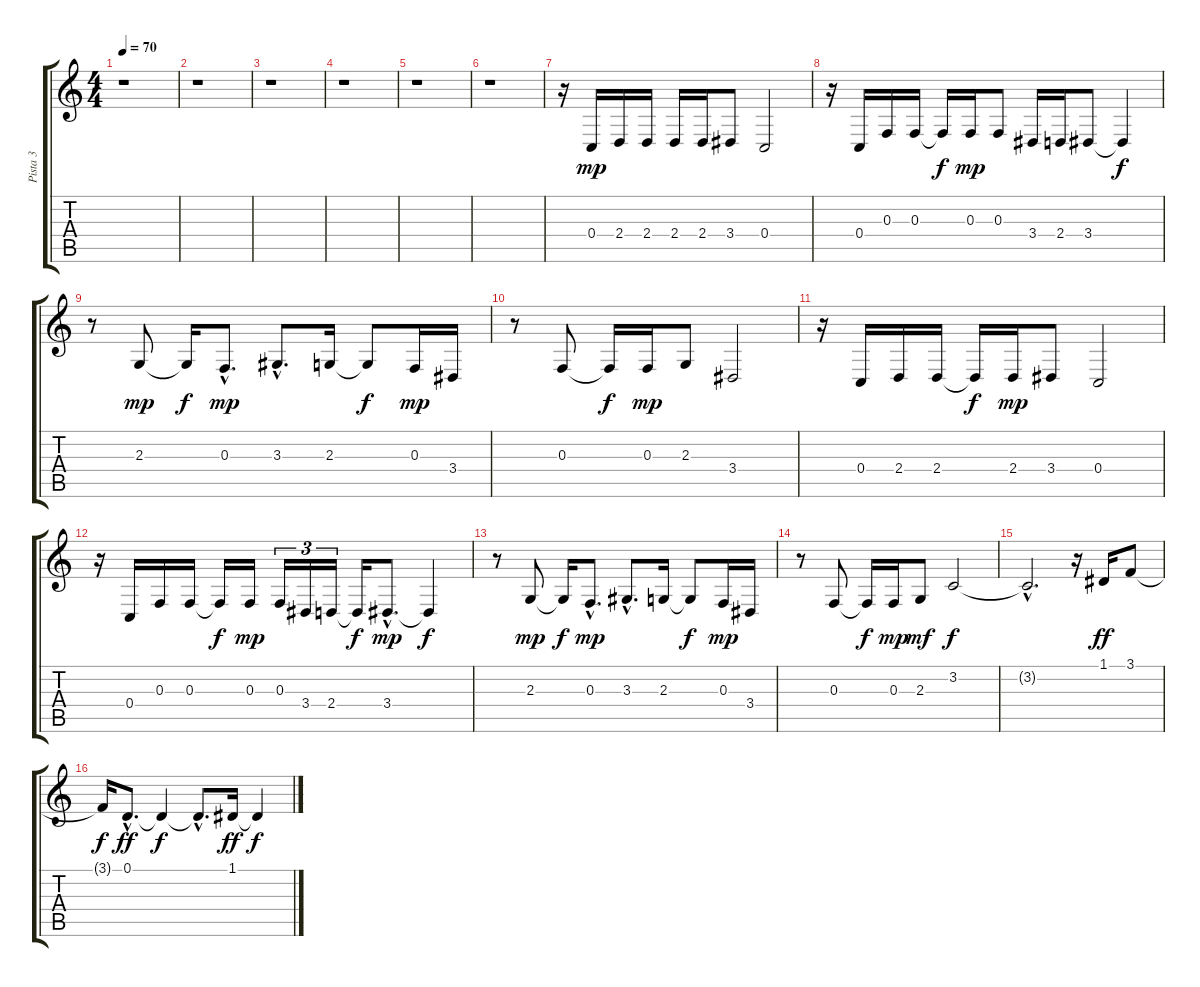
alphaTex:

\track ("Pista 3" "Pista 3") {instrument cello}
\staff {score tabs}
\tuning (D4 A3 F3 C3 G2 D2) {hide}
\ts (4 4)
\tempo 70
\clef g2
\ks c
r.1{dy mp instrument cello} |
r.1 |
r.1 |
r.1 |
r.1 |
r.1 |
r.16 0.4.16 2.4.16 2.4.16 2.4.16 2.4.16 3.4.8 0.4.2 |
r.16 0.4.16 0.3.16 0.3.16 0.3{t}.16{dy f} 0.3.16{dy mp} 0.3.8 3.4.16 2.4.16 3.4.8 3.4{t}.4{dy f} |
r.8 2.3.8{dy mp} 2.3{t}.16{dy f} 0.3{hac}.8{d dy mp} 3.3{hac}.8{d} 2.3.16 2.3{t}.8{dy f} 0.3.16{dy mp} 3.4.16 |
r.8 0.3.8 0.3{t}.16{dy f} 0.3.16{dy mp} 2.3.8 3.4.2 |
r.16 0.4.16 2.4.16 2.4.16 2.4{t}.16{dy f} 2.4.16{dy mp} 3.4.8 0.4.2 |
r.16 0.4.16 0.3.16 0.3.16 0.3{t}.16{dy f} 0.3.16{dy mp} 0.3.16{tu (3 2)} 3.4.16{tu (3 2)} 2.4.16{tu (3 2)} 2.4{t}.16{dy f} 3.4{hac}.8{d dy mp} 3.4{t}.4{dy f} |
r.8 2.3.8{dy mp} 2.3{t}.16{dy f} 0.3{hac}.8{d dy mp} 3.3{hac}.8{d} 2.3.16 2.3{t}.8{dy f} 0.3.16{dy mp} 3.4.16 |
r.8 0.3.8 0.3{t}.16{dy f} 0.3.16{dy mp} 2.3.8{dy mf} 3.2.2{dy f} |
3.2{hac t}.2{d} r.16 1.1.16{dy ff} 3.1.8 |
3.1{t}.16{dy f} 0.1{hac}.8{d dy ff} 0.1{t}.4{dy f} 0.1{hac t}.8{d} 1.1.16{dy ff} 1.1{t}.4{dy f}
